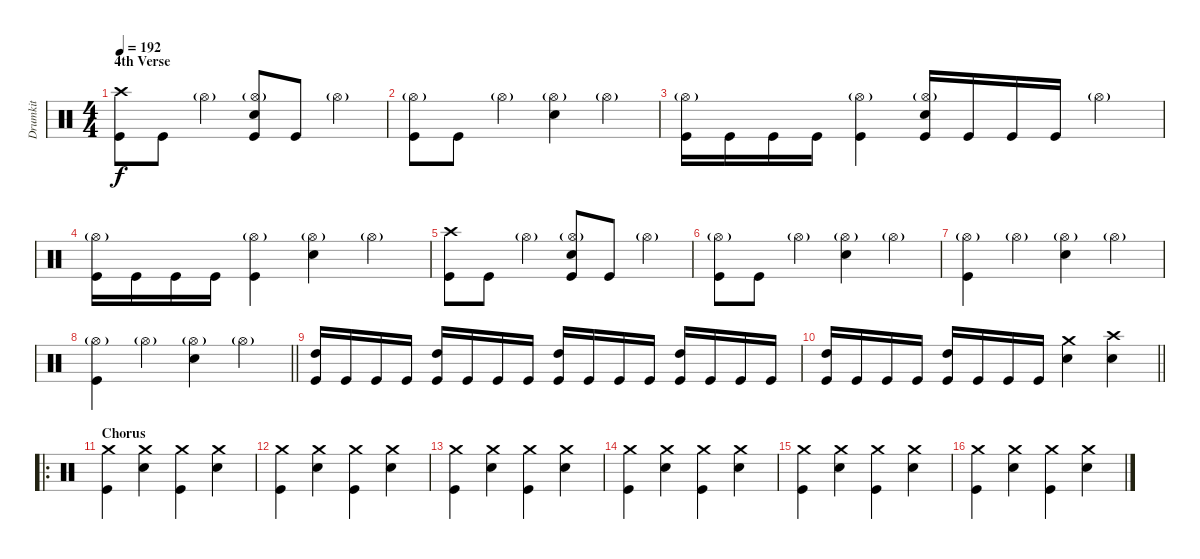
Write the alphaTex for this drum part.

\track ("Drumkit" "Drumkit") {instrument percussion}
\staff {score}
\articulation defaults
\ts (4 4)
\section ("" "4th Verse")
\tempo 192
\clef neutral
\ks c
("Crash high (hit)" "Kick (hit)").8{dy f} "Kick (hit)".8 "Hi-Hat (open)"{g}.4 ("Hi-Hat (open)"{g} "Snare (hit) 2" "Kick (hit)").8 "Kick (hit)".8 "Hi-Hat (open)"{g}.4 |
("Hi-Hat (open)"{g} "Kick (hit)").8 "Kick (hit)".8 "Hi-Hat (open)"{g}.4 ("Hi-Hat (open)"{g} "Snare (hit) 2").4 "Hi-Hat (open)"{g}.4 |
("Hi-Hat (open)"{g} "Kick (hit)").16 "Kick (hit)".16 "Kick (hit)".16 "Kick (hit)".16 ("Hi-Hat (open)"{g} "Kick (hit)").4 ("Hi-Hat (open)"{g} "Snare (hit) 2" "Kick (hit)").16 "Kick (hit)".16 "Kick (hit)".16 "Kick (hit)".16 "Hi-Hat (open)"{g}.4 |
("Hi-Hat (open)"{g} "Kick (hit)").16 "Kick (hit)".16 "Kick (hit)".16 "Kick (hit)".16 ("Hi-Hat (open)"{g} "Kick (hit)").4 ("Hi-Hat (open)"{g} "Snare (hit) 2").4 "Hi-Hat (open)"{g}.4 |
("Crash high (hit)" "Kick (hit)").8 "Kick (hit)".8 "Hi-Hat (open)"{g}.4 ("Hi-Hat (open)"{g} "Snare (hit) 2" "Kick (hit)").8 "Kick (hit)".8 "Hi-Hat (open)"{g}.4 |
("Hi-Hat (open)"{g} "Kick (hit)").8 "Kick (hit)".8 "Hi-Hat (open)"{g}.4 ("Hi-Hat (open)"{g} "Snare (hit) 2").4 "Hi-Hat (open)"{g}.4 |
("Hi-Hat (open)"{g} "Kick (hit)").4 "Hi-Hat (open)"{g}.4 ("Hi-Hat (open)"{g} "Snare (hit) 2").4 "Hi-Hat (open)"{g}.4 |
\barLineRight lightlight
("Hi-Hat (open)"{g} "Kick (hit)").4 "Hi-Hat (open)"{g}.4 ("Hi-Hat (open)"{g} "Snare (hit) 2").4 "Hi-Hat (open)"{g}.4 |
("High Tom (hit)" "Kick (hit)").16 "Kick (hit)".16 "Kick (hit)".16 "Kick (hit)".16 ("High Tom (hit)" "Kick (hit)").16 "Kick (hit)".16 "Kick (hit)".16 "Kick (hit)".16 ("High Tom (hit)" "Kick (hit)").16 "Kick (hit)".16 "Kick (hit)".16 "Kick (hit)".16 ("High Tom (hit)" "Kick (hit)").16 "Kick (hit)".16 "Kick (hit)".16 "Kick (hit)".16 |
\barLineRight lightlight
("High Tom (hit)" "Kick (hit)").16 "Kick (hit)".16 "Kick (hit)".16 "Kick (hit)".16 ("High Tom (hit)" "Kick (hit)").16 "Kick (hit)".16 "Kick (hit)".16 "Kick (hit)".16 ("Crash medium (hit)" "Snare (hit) 2").4 ("Crash high (hit)" "Snare (hit) 2").4 |
\ro
\section ("" "Chorus")
("Crash medium (hit)" "Kick (hit)").4 ("Crash medium (hit)" "Snare (hit) 2").4 ("Crash medium (hit)" "Kick (hit)").4 ("Crash medium (hit)" "Snare (hit) 2").4 |
("Crash medium (hit)" "Kick (hit)").4 ("Crash medium (hit)" "Snare (hit) 2").4 ("Crash medium (hit)" "Kick (hit)").4 ("Crash medium (hit)" "Snare (hit) 2").4 |
("Crash medium (hit)" "Kick (hit)").4 ("Crash medium (hit)" "Snare (hit) 2").4 ("Crash medium (hit)" "Kick (hit)").4 ("Crash medium (hit)" "Snare (hit) 2").4 |
("Crash medium (hit)" "Kick (hit)").4 ("Crash medium (hit)" "Snare (hit) 2").4 ("Crash medium (hit)" "Kick (hit)").4 ("Crash medium (hit)" "Snare (hit) 2").4 |
("Crash medium (hit)" "Kick (hit)").4 ("Crash medium (hit)" "Snare (hit) 2").4 ("Crash medium (hit)" "Kick (hit)").4 ("Crash medium (hit)" "Snare (hit) 2").4 |
("Crash medium (hit)" "Kick (hit)").4 ("Crash medium (hit)" "Snare (hit) 2").4 ("Crash medium (hit)" "Kick (hit)").4 ("Crash medium (hit)" "Snare (hit) 2").4
